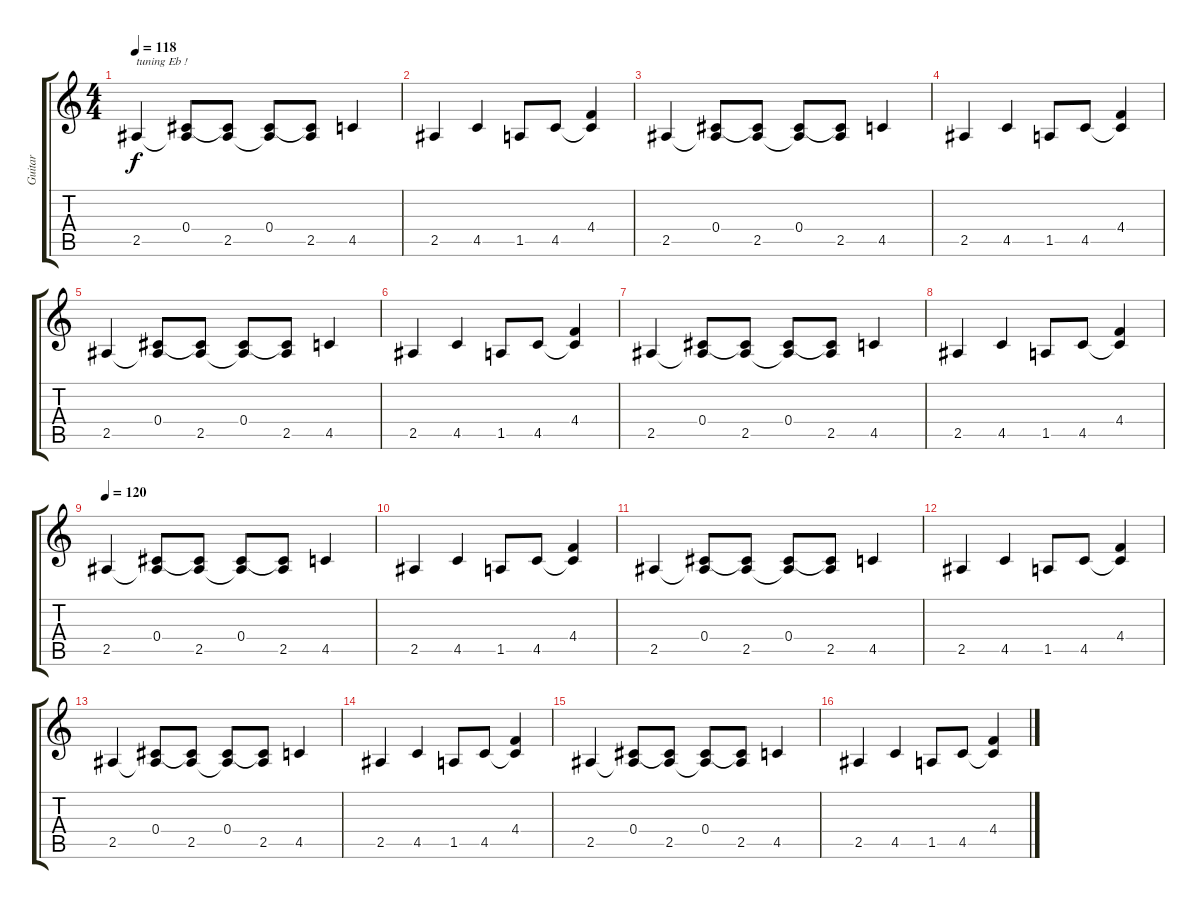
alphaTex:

\track ("Guitar" "Guitar") {instrument distortionguitar}
\staff {score tabs}
\tuning (Eb4 Bb3 Gb3 Db3 Ab2 Eb2) {hide}
\ts (4 4)
\tempo 118
\clef g2
\ks c
2.5.4{txt "tuning Eb !" dy f volume 13 instrument electricguitarjazz} (0.4 2.5{t}).8 (0.4{t} 2.5).8 (0.4 2.5{t}).8 (0.4{t} 2.5).8 4.5.4 |
2.5.4 4.5.4 1.5.8 4.5.8 (4.4 4.5{t}).4 |
2.5.4 (0.4 2.5{t}).8 (0.4{t} 2.5).8 (0.4 2.5{t}).8 (0.4{t} 2.5).8 4.5.4 |
2.5.4 4.5.4 1.5.8 4.5.8 (4.4 4.5{t}).4 |
2.5.4 (0.4 2.5{t}).8 (0.4{t} 2.5).8 (0.4 2.5{t}).8 (0.4{t} 2.5).8 4.5.4 |
2.5.4 4.5.4 1.5.8 4.5.8 (4.4 4.5{t}).4 |
2.5.4 (0.4 2.5{t}).8 (0.4{t} 2.5).8 (0.4 2.5{t}).8 (0.4{t} 2.5).8 4.5.4 |
2.5.4 4.5.4 1.5.8 4.5.8 (4.4 4.5{t}).4 |
\tempo 120
2.5.4{volume 13 instrument electricguitarjazz} (0.4 2.5{t}).8 (0.4{t} 2.5).8 (0.4 2.5{t}).8 (0.4{t} 2.5).8 4.5.4 |
2.5.4 4.5.4 1.5.8 4.5.8 (4.4 4.5{t}).4 |
2.5.4 (0.4 2.5{t}).8 (0.4{t} 2.5).8 (0.4 2.5{t}).8 (0.4{t} 2.5).8 4.5.4 |
2.5.4 4.5.4 1.5.8 4.5.8 (4.4 4.5{t}).4 |
2.5.4 (0.4 2.5{t}).8 (0.4{t} 2.5).8 (0.4 2.5{t}).8 (0.4{t} 2.5).8 4.5.4 |
2.5.4 4.5.4 1.5.8 4.5.8 (4.4 4.5{t}).4 |
2.5.4 (0.4 2.5{t}).8 (0.4{t} 2.5).8 (0.4 2.5{t}).8 (0.4{t} 2.5).8 4.5.4 |
2.5.4 4.5.4 1.5.8 4.5.8 (4.4 4.5{t}).4
